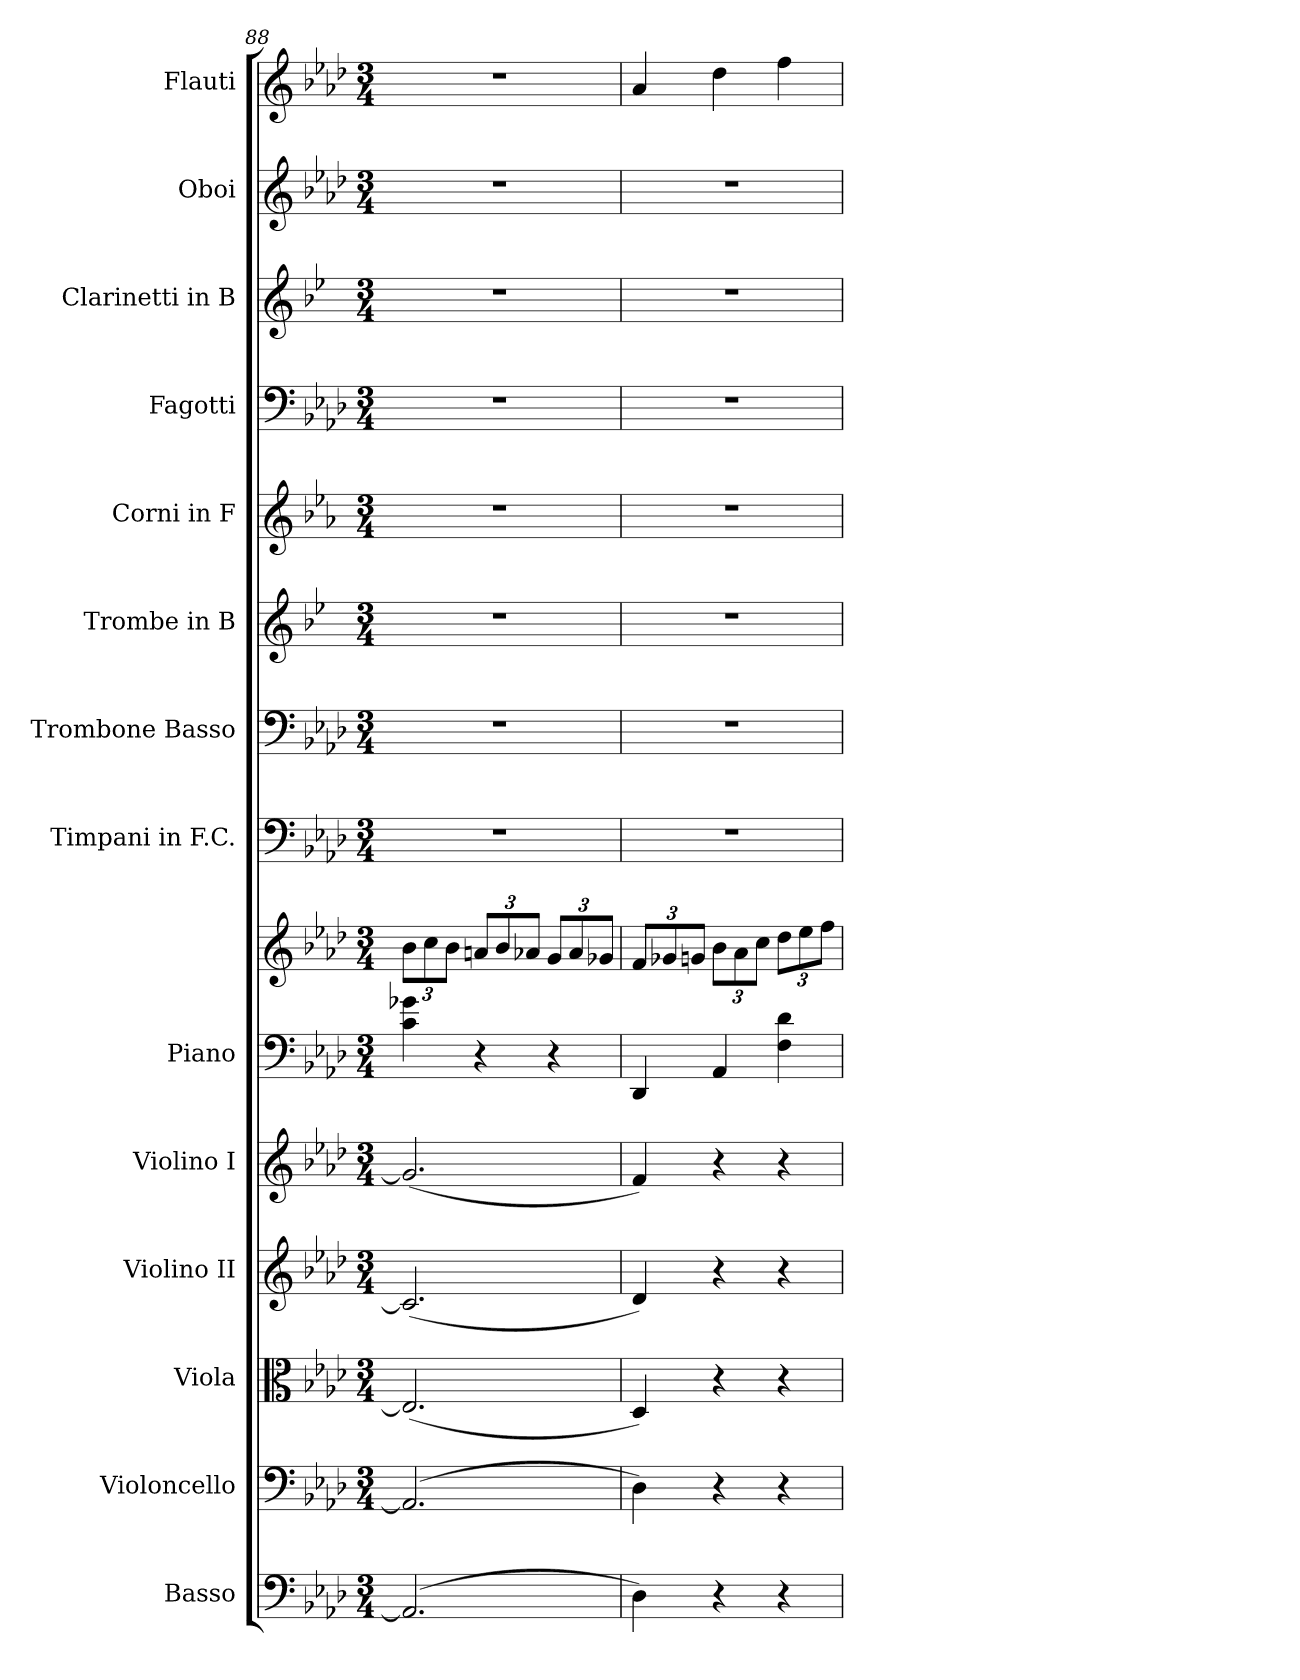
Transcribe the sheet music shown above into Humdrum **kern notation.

**kern	**kern	**kern	**kern	**kern	**kern	**kern	**kern	**kern	**kern	**kern	**kern	**kern	**kern	**kern	**dynam
*part14	*part13	*part12	*part11	*part10	*part9	*part9	*part8	*part7	*part6	*part5	*part4	*part3	*part2	*part1	*part1
*staff15	*staff14	*staff13	*staff12	*staff11	*staff10	*staff9	*staff8	*staff7	*staff6	*staff5	*staff4	*staff3	*staff2	*staff1	*staff1
*I"Basso	*I"Violoncello	*I"Viola	*I"Violino II	*I"Violino I	*I"Piano	*	*I"Timpani in F.C.	*I"Trombone Basso	*I"Trombe in B	*I"Corni in F	*I"Fagotti	*I"Clarinetti in B	*I"Oboi	*I"Flauti	*
*	*	*	*	*	*I'Pno.	*	*I'Timp.	*	*	*	*	*	*I'Ob.	*I'Fl.	*
!!LO:PB:g=z
*clefF4	*clefF4	*clefC3	*clefG2	*clefG2	*clefF4	*clefG2	*clefF4	*clefF4	*clefG2	*clefG2	*clefF4	*clefG2	*clefG2	*clefG2	*
*ITrd7c12	*	*	*	*	*	*	*	*	*ITrd1c2	*ITrd4c7	*	*ITrd1c2	*	*	*
*k[b-e-a-d-]	*k[b-e-a-d-]	*k[b-e-a-d-]	*k[b-e-a-d-]	*k[b-e-a-d-]	*k[b-e-a-d-]	*k[b-e-a-d-]	*k[b-e-a-d-]	*k[b-e-a-d-]	*k[b-e-a-d-]	*k[b-e-a-d-]	*k[b-e-a-d-]	*k[b-e-a-d-]	*k[b-e-a-d-]	*k[b-e-a-d-]	*
*M3/4	*M3/4	*M3/4	*M3/4	*M3/4	*M3/4	*M3/4	*M3/4	*M3/4	*M3/4	*M3/4	*M3/4	*M3/4	*M3/4	*M3/4	*
*	*	*	*	*	*	*Xbrackettup	*	*	*	*	*	*	*	*	*
=88	=88	=88	=88	=88	=88	=88	=88	=88	=88	=88	=88	=88	=88	=88	=88
(<2.AAA-/]	(<2.AA-/]	(<2.E-/]	(<2.c/]	(<2.g-/]	4c\ 4g-X\	12b-\L	2.r	2.r	2.r	2.r	2.r	2.r	2.r	2.r	.
.	.	.	.	.	.	12cc\	.	.	.	.	.	.	.	.	.
.	.	.	.	.	.	12b-\J	.	.	.	.	.	.	.	.	.
.	.	.	.	.	4r	12an/L	.	.	.	.	.	.	.	.	.
.	.	.	.	.	.	12b-/	.	.	.	.	.	.	.	.	.
.	.	.	.	.	.	12a-X/J	.	.	.	.	.	.	.	.	.
.	.	.	.	.	4r	12g/L	.	.	.	.	.	.	.	.	.
.	.	.	.	.	.	12a-/	.	.	.	.	.	.	.	.	.
.	.	.	.	.	.	12g-X/J	.	.	.	.	.	.	.	.	.
=89	=89	=89	=89	=89	=89	=89	=89	=89	=89	=89	=89	=89	=89	=89	=89
!	!	!	!	!	!	!	!	!	!	!	!	!	!	!	!LO:DY:b
!	!	!	!	!	!	!	!	!	!	!	!	!	!	!	!LO:DY:n=1:b
!	!	!	!	!	!	!	!	!	!	!	!	!	!	!	!LO:DY:n=2:b
4DD-\)	4D-\)	4D-/)	4d-/)	4f/)	4DD-/	12f/L	2.r	2.r	2.r	2.r	2.r	2.r	2.r	4a-/	f mf mp
.	.	.	.	.	.	12g-X/	.	.	.	.	.	.	.	.	.
.	.	.	.	.	.	12gn/J	.	.	.	.	.	.	.	.	.
4r	4r	4r	4r	4r	4AA-/	12b-\L	.	.	.	.	.	.	.	4dd-\	.
.	.	.	.	.	.	12a-\	.	.	.	.	.	.	.	.	.
.	.	.	.	.	.	12cc\J	.	.	.	.	.	.	.	.	.
4r	4r	4r	4r	4r	4F\ 4d-\	12dd-\L	.	.	.	.	.	.	.	4ff\	.
.	.	.	.	.	.	12ee-\	.	.	.	.	.	.	.	.	.
.	.	.	.	.	.	12ff\J	.	.	.	.	.	.	.	.	.
=	=	=	=	=	=	=	=	=	=	=	=	=	=	=	=
*-	*-	*-	*-	*-	*-	*-	*-	*-	*-	*-	*-	*-	*-	*-	*-
